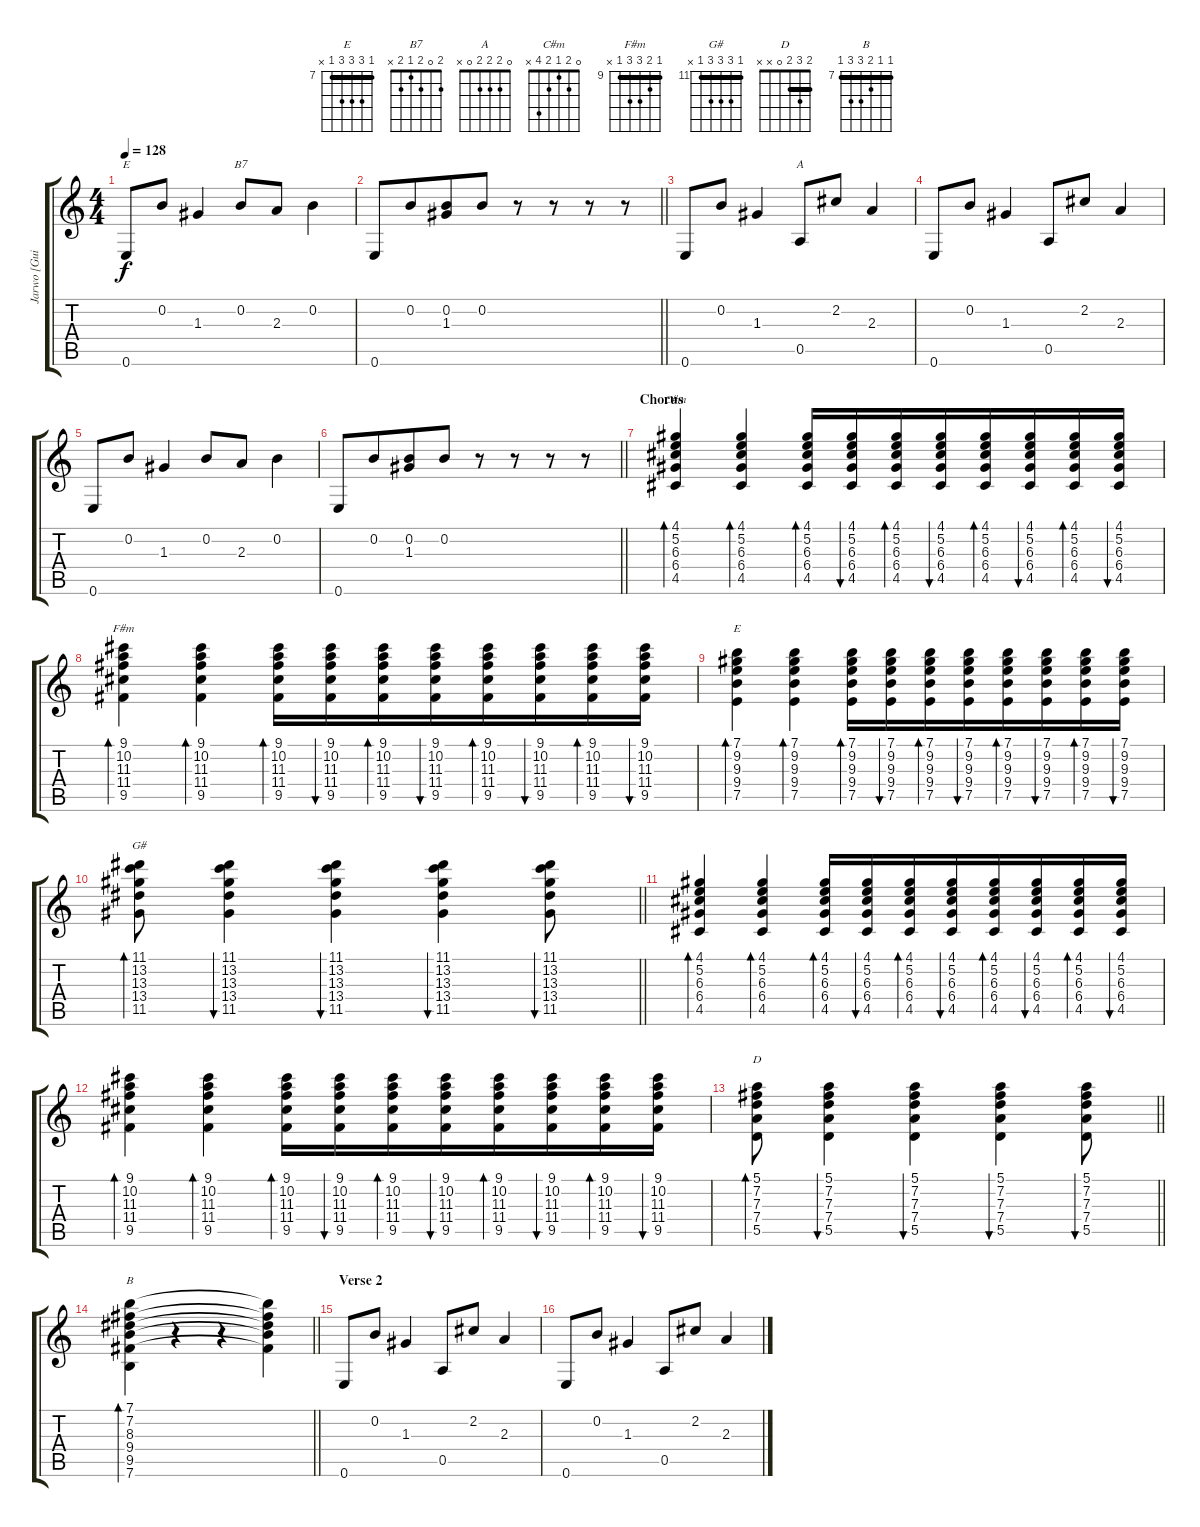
\track ("Jarwo [Guitar]" "Jarwo [Gui") {instrument electricguitarjazz}
\staff {score tabs}
\tuning (E4 B3 G3 D3 A2 E2) {hide}
\chord ("E" 0 0 1 2 2 0)
\chord ("B7" 2 0 2 1 2 x)
\chord ("A" 0 2 2 2 0 x)
\chord ("C#m" 0 2 1 2 4 x)
\chord ("F#m" 9 10 11 11 9 x) {firstfret 9 barre 9}
\chord ("E" 7 9 9 9 7 x) {firstfret 7 barre 7}
\chord ("G#" 11 13 13 13 11 x) {firstfret 11 barre 11}
\chord ("D" 2 3 2 0 x x) {barre 2}
\chord ("B" 7 7 8 9 9 7) {firstfret 7 barre 7}
\ts (4 4)
\tempo 128
\clef g2
\ks c
0.6.8{ch "E" dy f} 0.2.8 1.3.4 0.2.8{ch "B7"} 2.3.8 0.2.4 |
\barLineRight lightlight
0.6.8 0.2.8{beam merge} (0.2 1.3).8 0.2.8 r.8 r.8 r.8 r.8 |
0.6.8 0.2.8 1.3.4 0.5.8{ch "A"} 2.2.8 2.3.4 |
0.6.8 0.2.8 1.3.4 0.5.8 2.2.8 2.3.4 |
0.6.8 0.2.8 1.3.4 0.2.8 2.3.8 0.2.4 |
\barLineRight lightlight
0.6.8 0.2.8{beam merge} (0.2 1.3).8 0.2.8 r.8 r.8 r.8 r.8 |
\section ("" "Chorus")
(4.1 5.2 6.3 6.4 4.5).4{bd 60 ch "C#m"} (4.1 5.2 6.3 6.4 4.5).4{bd 60} (4.1 5.2 6.3 6.4 4.5).16{bd 60} (4.1 5.2 6.3 6.4 4.5).16{bu 60} (4.1 5.2 6.3 6.4 4.5).16{bd 60} (4.1 5.2 6.3 6.4 4.5).16{bu 60 beam merge} (4.1 5.2 6.3 6.4 4.5).16{bd 60} (4.1 5.2 6.3 6.4 4.5).16{bu 60} (4.1 5.2 6.3 6.4 4.5).16{bd 60} (4.1 5.2 6.3 6.4 4.5).16{bu 60} |
(9.1 10.2 11.3 11.4 9.5).4{bd 60 ch "F#m"} (9.1 10.2 11.3 11.4 9.5).4{bd 60} (9.1 10.2 11.3 11.4 9.5).16{bd 60} (9.1 10.2 11.3 11.4 9.5).16{bu 60} (9.1 10.2 11.3 11.4 9.5).16{bd 60} (9.1 10.2 11.3 11.4 9.5).16{bu 60 beam merge} (9.1 10.2 11.3 11.4 9.5).16{bd 60} (9.1 10.2 11.3 11.4 9.5).16{bu 60} (9.1 10.2 11.3 11.4 9.5).16{bd 60} (9.1 10.2 11.3 11.4 9.5).16{bu 60} |
(7.1 9.2 9.3 9.4 7.5).4{bd 60 ch "E"} (7.1 9.2 9.3 9.4 7.5).4{bd 60} (7.1 9.2 9.3 9.4 7.5).16{bd 60} (7.1 9.2 9.3 9.4 7.5).16{bu 60} (7.1 9.2 9.3 9.4 7.5).16{bd 60} (7.1 9.2 9.3 9.4 7.5).16{bu 60 beam merge} (7.1 9.2 9.3 9.4 7.5).16{bd 60} (7.1 9.2 9.3 9.4 7.5).16{bu 60} (7.1 9.2 9.3 9.4 7.5).16{bd 60} (7.1 9.2 9.3 9.4 7.5).16{bu 60} |
\barLineRight lightlight
(11.1 13.2 13.3 13.4 11.5).8{bd 60 ch "G#"} (11.1 13.2 13.3 13.4 11.5).4{bu 60} (11.1 13.2 13.3 13.4 11.5).4{bu 60} (11.1 13.2 13.3 13.4 11.5).4{bu 60} (11.1 13.2 13.3 13.4 11.5).8{bu 60} |
(4.1 5.2 6.3 6.4 4.5).4{bd 60} (4.1 5.2 6.3 6.4 4.5).4{bd 60} (4.1 5.2 6.3 6.4 4.5).16{bd 60} (4.1 5.2 6.3 6.4 4.5).16{bu 60} (4.1 5.2 6.3 6.4 4.5).16{bd 60} (4.1 5.2 6.3 6.4 4.5).16{bu 60 beam merge} (4.1 5.2 6.3 6.4 4.5).16{bd 60} (4.1 5.2 6.3 6.4 4.5).16{bu 60} (4.1 5.2 6.3 6.4 4.5).16{bd 60} (4.1 5.2 6.3 6.4 4.5).16{bu 60} |
(9.1 10.2 11.3 11.4 9.5).4{bd 60} (9.1 10.2 11.3 11.4 9.5).4{bd 60} (9.1 10.2 11.3 11.4 9.5).16{bd 60} (9.1 10.2 11.3 11.4 9.5).16{bu 60} (9.1 10.2 11.3 11.4 9.5).16{bd 60} (9.1 10.2 11.3 11.4 9.5).16{bu 60 beam merge} (9.1 10.2 11.3 11.4 9.5).16{bd 60} (9.1 10.2 11.3 11.4 9.5).16{bu 60} (9.1 10.2 11.3 11.4 9.5).16{bd 60} (9.1 10.2 11.3 11.4 9.5).16{bu 60} |
\barLineRight lightlight
(5.1 7.2 7.3 7.4 5.5).8{bd 60 ch "D"} (5.1 7.2 7.3 7.4 5.5).4{bu 60} (5.1 7.2 7.3 7.4 5.5).4{bu 60} (5.1 7.2 7.3 7.4 5.5).4{bu 60} (5.1 7.2 7.3 7.4 5.5).8{bu 60} |
\barLineRight lightlight
(7.1 7.2 8.3 9.4 9.5 7.6).4{bd 60 ch "B"} r.4 r.4 (7.1{t} 7.2{t} 8.3{t} 9.4{t} 9.5{t}).4 |
\section ("" "Verse 2")
0.6.8 0.2.8 1.3.4 0.5.8 2.2.8 2.3.4 |
0.6.8 0.2.8 1.3.4 0.5.8 2.2.8 2.3.4
